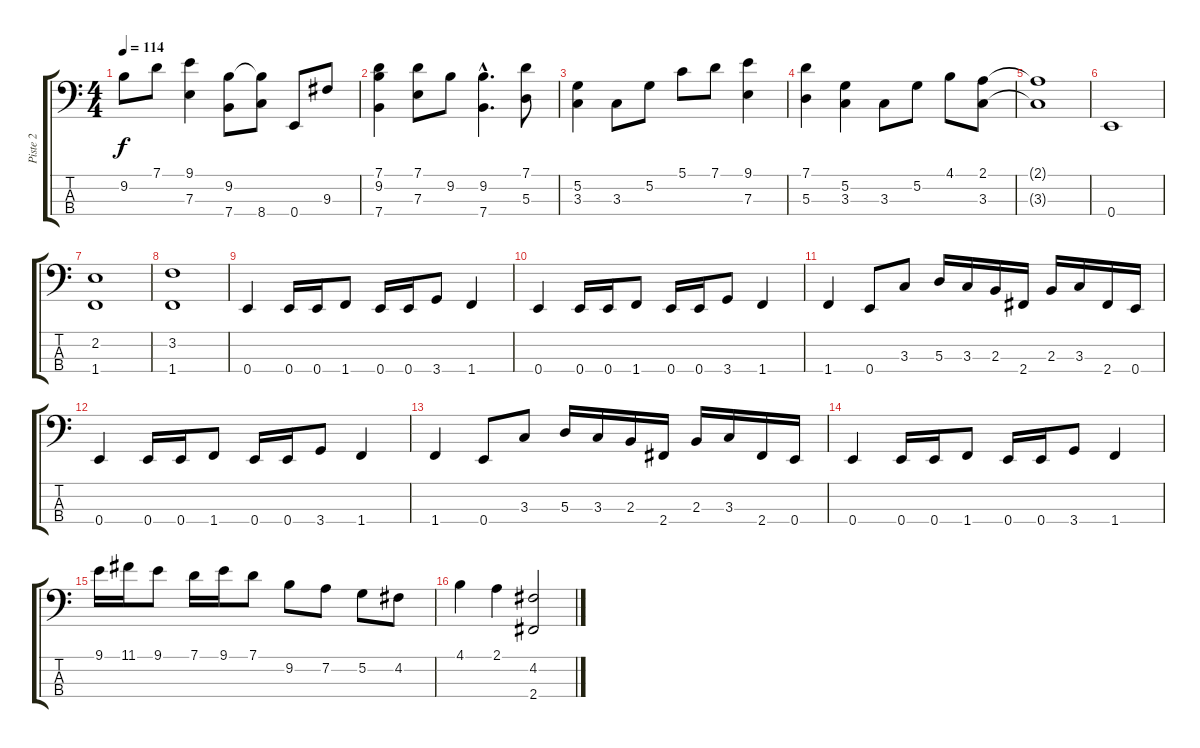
\track ("Piste 2" "Piste 2") {instrument slapbass1}
\staff {score tabs}
\tuning (G2 D2 A1 E1) {hide}
\ts (4 4)
\tempo 114
\clef f4
\ks c
9.2.8{dy f} 7.1.8 (9.1 7.3).4 (9.2 7.4).8 (9.2{t} 8.4).8 0.4.8 9.3.8 |
(7.1 9.2 7.4).4 (7.1 7.3).8 9.2.8 (9.2{hac} 7.4{hac}).4{d} (7.1 5.3).8 |
(5.2 3.3).4 3.3.8 5.2.8 5.1.8 7.1.8 (9.1 7.3).4 |
(7.1 5.3).4 (5.2 3.3).4 3.3.8 5.2.8 4.1.8 (2.1 3.3).8 |
(2.1{t} 3.3{t}).1 |
0.4.1 |
(2.2 1.4).1 |
(3.2 1.4).1 |
0.4.4 0.4.16 0.4.16 1.4.8 0.4.16 0.4.16 3.4.8 1.4.4 |
0.4.4 0.4.16 0.4.16 1.4.8 0.4.16 0.4.16 3.4.8 1.4.4 |
1.4.4 0.4.8 3.3.8 5.3.16 3.3.16 2.3.16 2.4.16 2.3.16 3.3.16 2.4.16 0.4.16 |
0.4.4 0.4.16 0.4.16 1.4.8 0.4.16 0.4.16 3.4.8 1.4.4 |
1.4.4 0.4.8 3.3.8 5.3.16 3.3.16 2.3.16 2.4.16 2.3.16 3.3.16 2.4.16 0.4.16 |
0.4.4 0.4.16 0.4.16 1.4.8 0.4.16 0.4.16 3.4.8 1.4.4 |
9.1.16 11.1.16 9.1.8 7.1.16 9.1.16 7.1.8 9.2.8 7.2.8 5.2.8 4.2.8 |
4.1.4 2.1.4 (4.2 2.4).2
